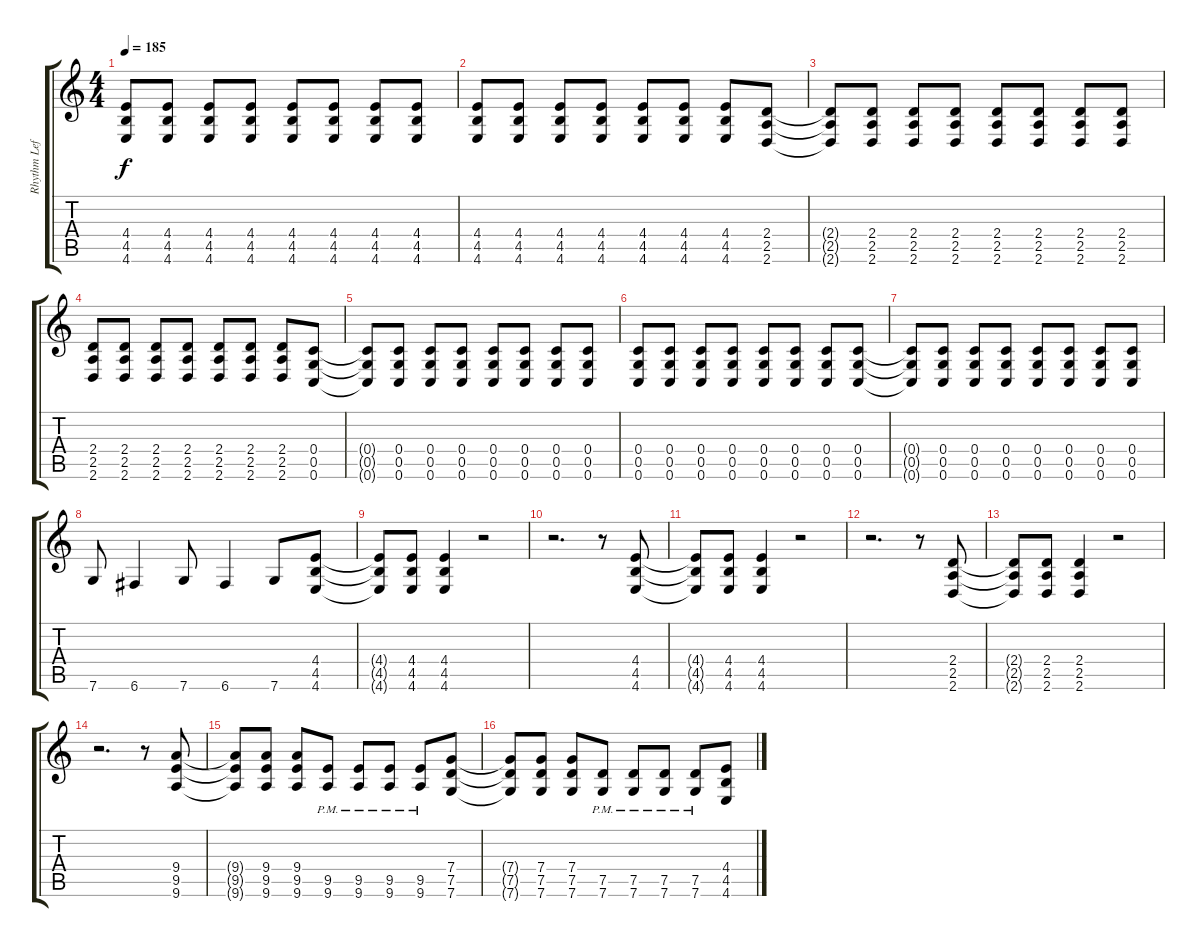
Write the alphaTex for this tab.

\track ("Rhythm Left" "Rhythm Lef") {instrument distortionguitar}
\staff {score tabs}
\tuning (D4 A3 F3 C3 G2 C2) {hide}
\ts (4 4)
\tempo 185
\clef g2
\ks c
(4.4{t} 4.5{t} 4.6{t}).8{dy f} (4.4 4.5 4.6).8 (4.4 4.5 4.6).8 (4.4 4.5 4.6).8 (4.4 4.5 4.6).8 (4.4 4.5 4.6).8 (4.4 4.5 4.6).8 (4.4 4.5 4.6).8 |
(4.4 4.5 4.6).8 (4.4 4.5 4.6).8 (4.4 4.5 4.6).8 (4.4 4.5 4.6).8 (4.4 4.5 4.6).8 (4.4 4.5 4.6).8 (4.4 4.5 4.6).8 (2.4 2.5 2.6).8 |
(2.4{t} 2.5{t} 2.6{t}).8 (2.4 2.5 2.6).8 (2.4 2.5 2.6).8 (2.4 2.5 2.6).8 (2.4 2.5 2.6).8 (2.4 2.5 2.6).8 (2.4 2.5 2.6).8 (2.4 2.5 2.6).8 |
(2.4 2.5 2.6).8 (2.4 2.5 2.6).8 (2.4 2.5 2.6).8 (2.4 2.5 2.6).8 (2.4 2.5 2.6).8 (2.4 2.5 2.6).8 (2.4 2.5 2.6).8 (0.4 0.5 0.6).8 |
(0.4{t} 0.5{t} 0.6{t}).8 (0.4 0.5 0.6).8 (0.4 0.5 0.6).8 (0.4 0.5 0.6).8 (0.4 0.5 0.6).8 (0.4 0.5 0.6).8 (0.4 0.5 0.6).8 (0.4 0.5 0.6).8 |
(0.4 0.5 0.6).8 (0.4 0.5 0.6).8 (0.4 0.5 0.6).8 (0.4 0.5 0.6).8 (0.4 0.5 0.6).8 (0.4 0.5 0.6).8 (0.4 0.5 0.6).8 (0.4 0.5 0.6).8 |
(0.4{t} 0.5{t} 0.6{t}).8 (0.4 0.5 0.6).8 (0.4 0.5 0.6).8 (0.4 0.5 0.6).8 (0.4 0.5 0.6).8 (0.4 0.5 0.6).8 (0.4 0.5 0.6).8 (0.4 0.5 0.6).8 |
7.6.8 6.6.4 7.6.8 6.6.4 7.6.8 (4.4 4.5 4.6).8 |
(4.4{t} 4.5{t} 4.6{t}).8 (4.4 4.5 4.6).8 (4.4 4.5 4.6).4 r.2 |
r.2{d} r.8 (4.4 4.5 4.6).8 |
(4.4{t} 4.5{t} 4.6{t}).8 (4.4 4.5 4.6).8 (4.4 4.5 4.6).4 r.2 |
r.2{d} r.8 (2.4 2.5 2.6).8 |
(2.4{t} 2.5{t} 2.6{t}).8 (2.4 2.5 2.6).8 (2.4 2.5 2.6).4 r.2 |
r.2{d} r.8 (9.4 9.5 9.6).8 |
(9.4{t} 9.5{t} 9.6{t}).8 (9.4 9.5 9.6).8 (9.4 9.5 9.6).8 (9.5{pm} 9.6{pm}).8 (9.5{pm} 9.6{pm}).8 (9.5{pm} 9.6{pm}).8 (9.5{pm} 9.6{pm}).8 (7.4 7.5 7.6).8 |
(7.4{t} 7.5{t} 7.6{t}).8 (7.4 7.5 7.6).8 (7.4 7.5 7.6).8 (7.5{pm} 7.6{pm}).8 (7.5{pm} 7.6{pm}).8 (7.5{pm} 7.6{pm}).8 (7.5{pm} 7.6{pm}).8 (4.4 4.5 4.6).8
